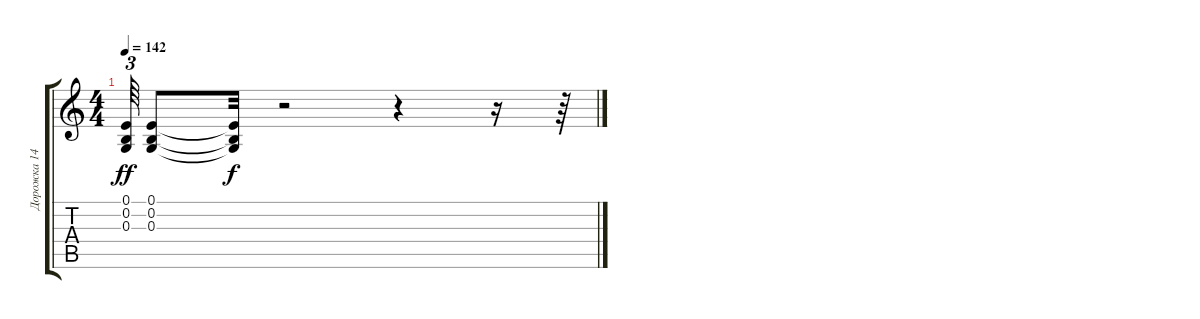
\track ("Дорожка 14" "Дорожка 14") {instrument rockorgan}
\staff {score tabs}
\tuning (E4 B3 G3 D3 A2 E2) {hide}
\ts (4 4)
\tempo 142
\clef g2
\ks c
(0.1 0.2 0.3).64{tu (3 2) dy ff} (0.1 0.2 0.3).8 (0.1{t} 0.2{t} 0.3{t}).32{dy f} r.2 r.4 r.16 r.64
